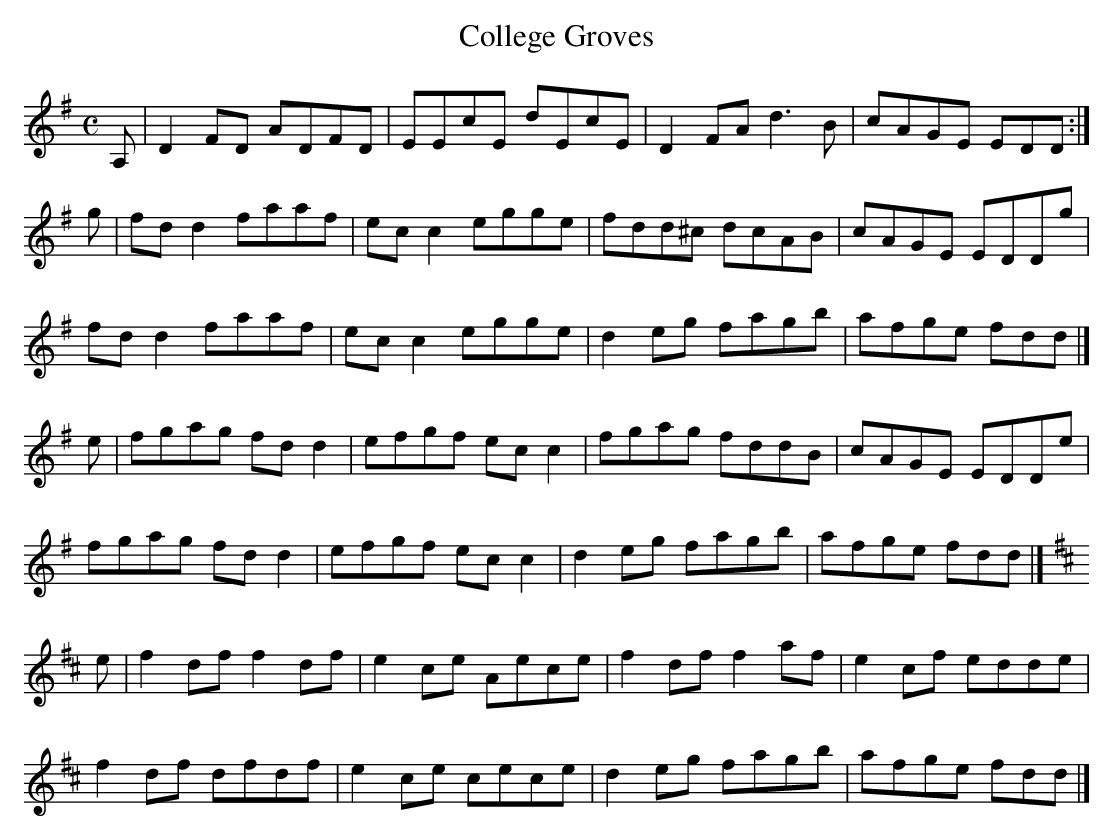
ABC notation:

X:1
T:College Groves
M:C
L:1/8
K:D Mixolydian
A,|D2FD ADFD|EEcE dEcE|D2FA d3B|cAGE EDD:|!
g|fdd2 faaf|ecc2 egge|fdd^c dcAB|cAGE EDDg|!
fdd2 faaf|ecc2 egge|d2eg fagb|afge fdd|]!
e|fgag fdd2|efgf ecc2|fgag fddB|cAGE EDDe|!
fgag fdd2|efgf ecc2|d2eg fagb|afge fdd|]!
K:D Major
e|f2df f2df|e2ce Aece|f2df f2af|e2cf edde|!
f2df dfdf|e2ce cece|d2eg fagb|afge fdd|]!
